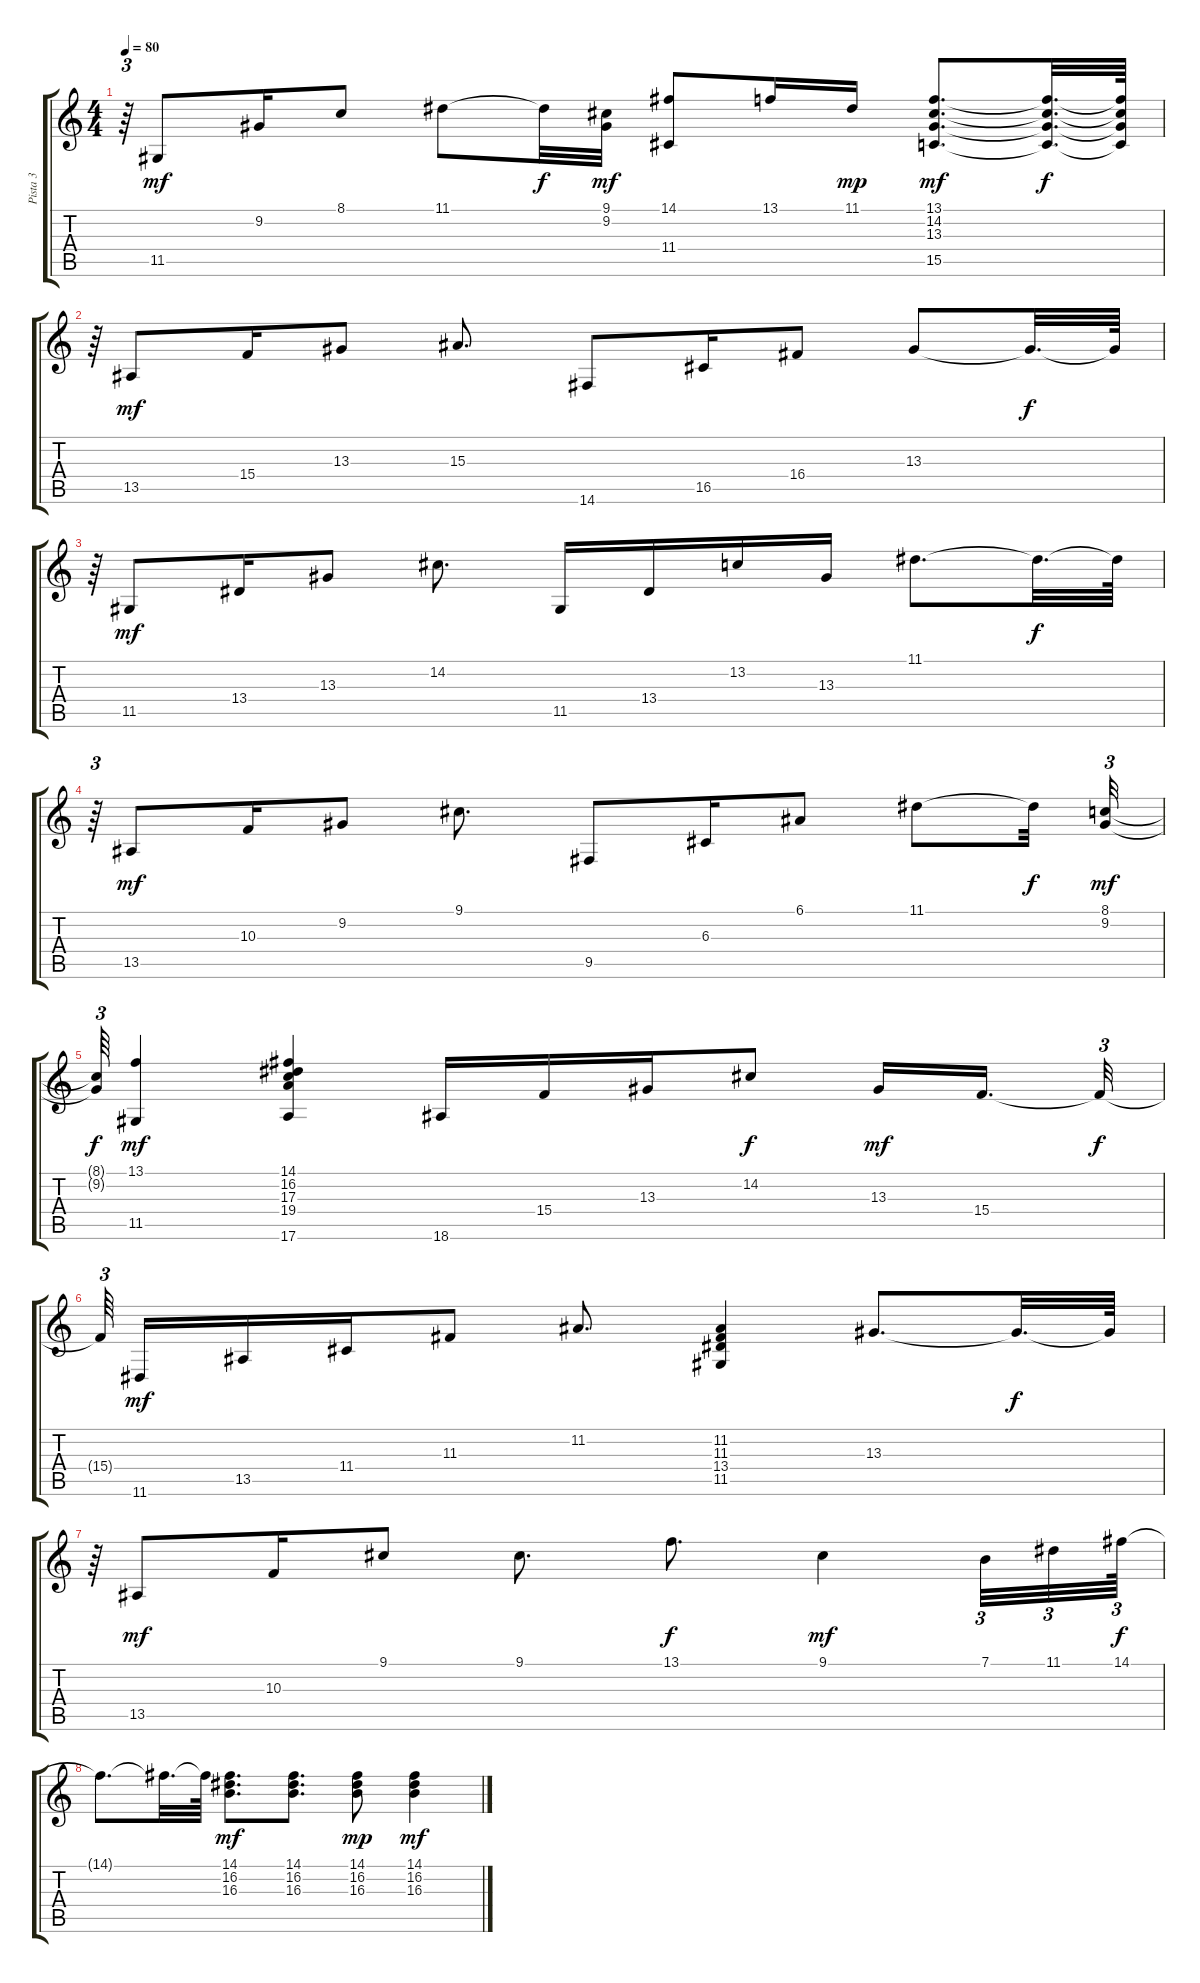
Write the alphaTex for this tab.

\track ("Pista 3" "Pista 3") {instrument pad1newage}
\staff {score tabs}
\tuning (E4 B3 G3 D3 A2 E2) {hide}
\ts (4 4)
\tempo 80
\clef g2
\ks c
r.64{tu (3 2) dy f} 11.5.8{dy mf} 9.2.16 8.1.8 11.1.8 11.1{t}.32{dy f} (9.1 9.2).32{dy mf} (14.1 11.4).8 13.1.16 11.1.16{dy mp} (13.1 14.2 13.3 15.5).8{d dy mf} (13.1{t} 14.2{t} 13.3{t} 15.5{t}).32{d dy f} (13.1{t} 14.2{t} 13.3{t} 15.5{t}).64 |
r.64{tu (3 2)} 13.5.8{dy mf} 15.4.16 13.3.8 15.3.8{d} 14.6.8 16.5.16 16.4.8 13.3.8 13.3{t}.32{d dy f} 13.3{t}.64 |
r.64{tu (3 2)} 11.5.8{dy mf} 13.4.16 13.3.8 14.2.8{d} 11.5.16 13.4.16 13.2.16 13.3.16 11.1.8{d} 11.1{t}.32{d dy f} 11.1{t}.64 |
r.64{tu (3 2)} 13.5.8{dy mf} 10.3.16 9.2.8 9.1.8{d} 9.5.8 6.3.16 6.1.8 11.1.8 11.1{t}.32{dy f} (8.1 9.2).32{tu (3 2) dy mf} |
(8.1{t} 9.2{t}).64{tu (3 2) dy f} (13.1 11.5).4{dy mf} (14.1 16.2 17.3 19.4 17.6).4 18.6.16 15.4.16 13.3.16 14.2.8{dy f} 13.3.16{dy mf} 15.4.16{d} 15.4{t}.32{tu (3 2) dy f} |
15.4{t}.64{tu (3 2)} 11.6.16{dy mf} 13.5.16 11.4.16 11.3.8 11.2.8{d} (11.2 11.3 13.4 11.5).4 13.3.8{d} 13.3{t}.32{d dy f} 13.3{t}.64 |
r.64{tu (3 2)} 13.5.8{dy mf} 10.3.16 9.1.8 9.1.8{d} 13.1.8{d dy f} 9.1.4{dy mf} 7.1.32{tu (3 2)} 11.1.32{tu (3 2)} 14.1.64{tu (3 2) dy f} |
14.1{t}.8{d} 14.1{t}.32{d} 14.1{t}.64 (14.1 16.2 16.3).8{d dy mf} (14.1 16.2 16.3).8{d} (14.1 16.2 16.3).8{dy mp} (14.1 16.2 16.3).4{dy mf}
